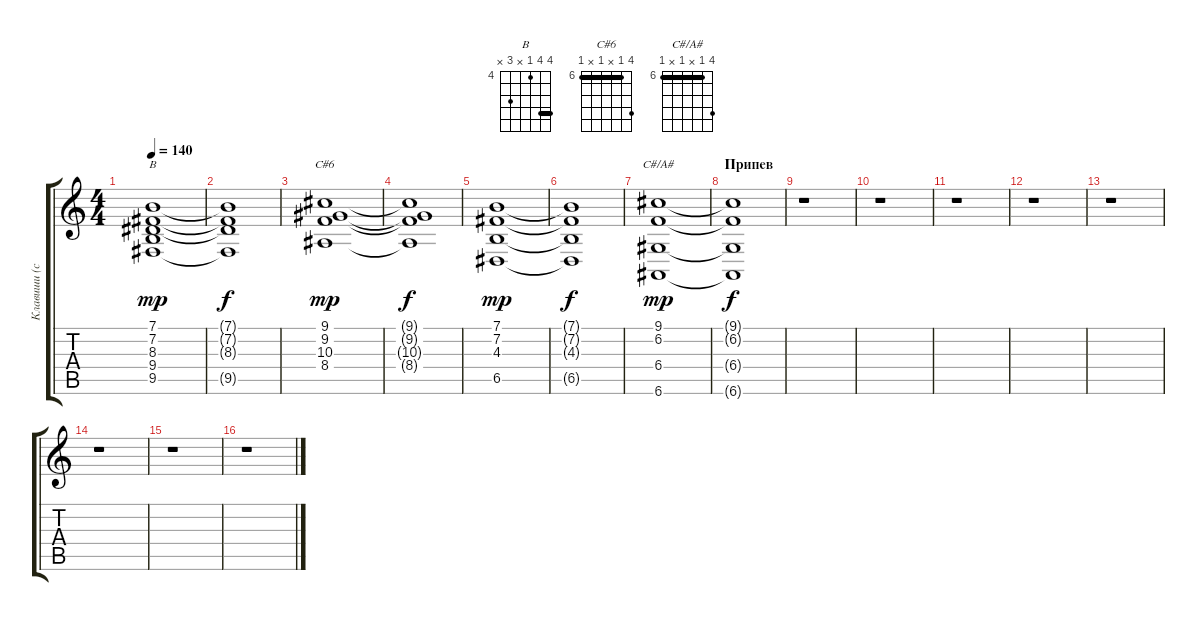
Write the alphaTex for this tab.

\track ("Клавиши (скрипки)" "Клавиши (с") {instrument stringensemble1}
\staff {score tabs}
\tuning (E4 B3 G3 D3 A2 E2) {hide}
\chord ("B" 7 7 4 x 6 x) {firstfret 4 barre 7}
\chord ("C#6" 9 6 x 6 x 6) {firstfret 6 barre 6}
\chord ("C#/A#" 9 6 x 6 x 6) {firstfret 6 barre 6}
\ts (4 4)
\tempo 140
\clef g2
\ks c
(7.1 7.2 8.3 9.4 9.5).1{ch "B" dy mp} |
(7.1{t} 7.2{t} 8.3{t} 9.5{t}).1{dy f} |
(9.1 9.2 10.3 8.4).1{ch "C#6" dy mp} |
(9.1{t} 9.2{t} 10.3{t} 8.4{t}).1{dy f} |
(7.1 7.2 4.3 6.5).1{dy mp} |
(7.1{t} 7.2{t} 4.3{t} 6.5{t}).1{dy f} |
(9.1 6.2 6.4 6.6).1{ch "C#/A#" dy mp} |
\section ("" "Припев")
(9.1{t} 6.2{t} 6.4{t} 6.6{t}).1{dy f} |
r.1 |
r.1 |
r.1 |
r.1 |
r.1 |
r.1 |
r.1 |
r.1
